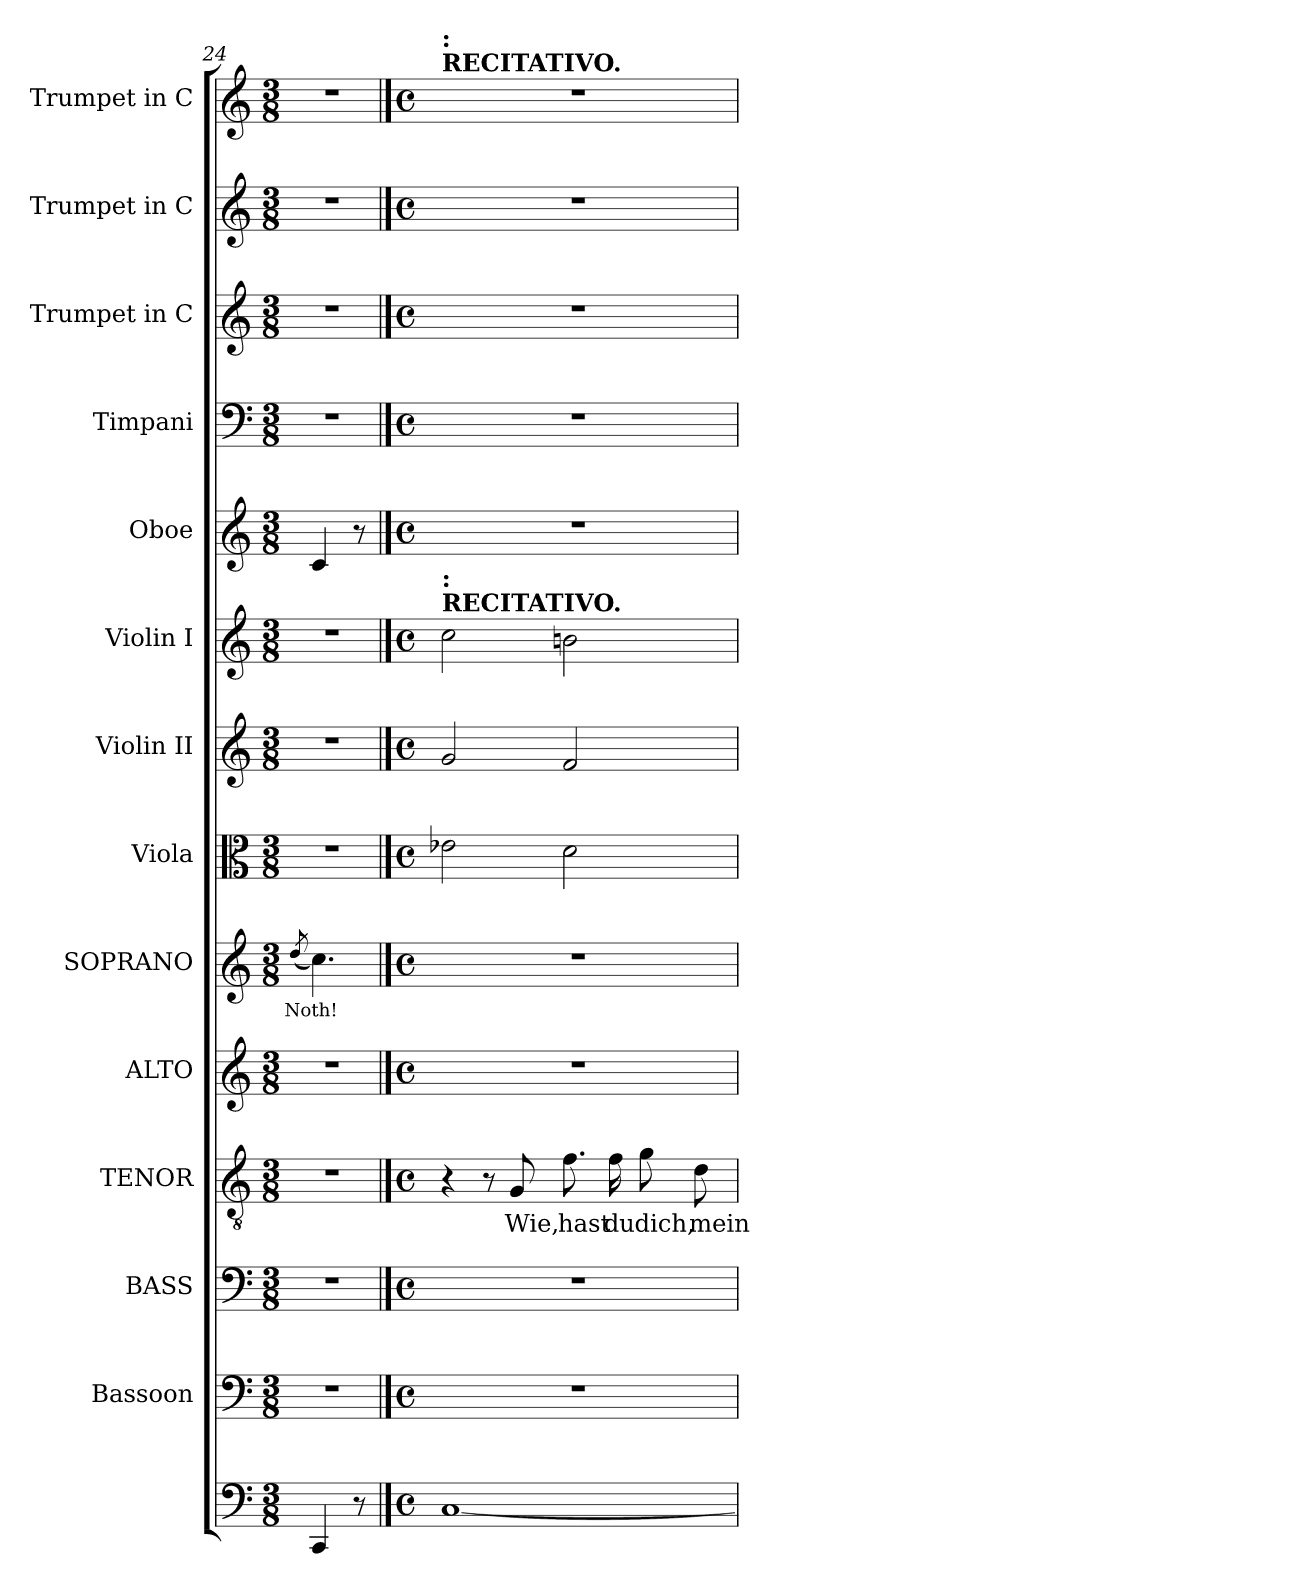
**kern	**kern	**kern	**kern	**text	**kern	**kern	**text	**kern	**kern	**kern	**kern	**kern	**kern	**kern	**kern
*part14	*part13	*part12	*part11	*part11	*part10	*part9	*part9	*part8	*part7	*part6	*part5	*part4	*part3	*part2	*part1
*staff14	*staff13	*staff12	*staff11	*staff11	*staff10	*staff9	*staff9	*staff8	*staff7	*staff6	*staff5	*staff4	*staff3	*staff2	*staff1
*	*I"Bassoon	*I"BASS	*I"TENOR	*	*I"ALTO	*I"SOPRANO	*	*I"Viola	*I"Violin II	*I"Violin I	*I"Oboe	*I"Timpani	*I"Trumpet in C	*I"Trumpet in C	*I"Trumpet in C
*	*	*	*	*	*I'Alto	*I'Soprano	*	*I'Viola	*I'Violin II	*I'Violin I	*I'Oboe	*I'Timp.	*	*	*
*clefF4	*clefF4	*clefF4	*clefGv2	*	*clefG2	*clefG2	*	*clefC3	*clefG2	*clefG2	*clefG2	*clefF4	*clefG2	*clefG2	*clefG2
*	*	*	*ITrd7c12	*	*	*	*	*	*	*	*	*	*	*	*
*k[]	*k[]	*k[]	*k[]	*	*k[]	*k[]	*	*k[]	*k[]	*k[]	*k[]	*k[]	*k[]	*k[]	*k[]
*C:	*C:	*C:	*C:	*	*C:	*C:	*	*C:	*C:	*C:	*C:	*C:	*C:	*C:	*C:
*M3/8	*M3/8	*M3/8	*M3/8	*	*M3/8	*M3/8	*	*M3/8	*M3/8	*M3/8	*M3/8	*M3/8	*M3/8	*M3/8	*M3/8
=24	=24	=24	=24	=24	=24	=24	=24	=24	=24	=24	=24	=24	=24	=24	=24
!	!	!	!	!	!	!	!LO:LY:b:color=#000000	!	!	!	!	!	!	!	!
.	.	.	.	.	.	(8qddi/	Noth!	.	.	.	.	.	.	.	.
!	!LO:N:vis=1	!LO:N:vis=1	!LO:N:vis=1	!	!LO:N:vis=1	!	!	!LO:N:vis=1	!LO:N:vis=1	!LO:N:vis=1	!	!LO:N:vis=1	!LO:N:vis=1	!LO:N:vis=1	!LO:N:vis=1
4CCi/	4.r	4.r	4.r	.	4.r	4.cci\)	.	4.r	4.r	4.r	4ci/	4.r	4.r	4.r	4.r
8r	.	.	.	.	.	.	.	.	.	.	8r	.	.	.	.
!!LO:PB:g=z
==1	==1	==1	==1	==1	==1	==1	==1	==1	==1	==1	==1	==1	==1	==1	==1
*M4/4	*M4/4	*M4/4	*M4/4	*	*M4/4	*M4/4	*	*M4/4	*M4/4	*M4/4	*M4/4	*M4/4	*M4/4	*M4/4	*M4/4
*met(c)	*met(c)	*met(c)	*met(c)	*	*met(c)	*met(c)	*	*met(c)	*met(c)	*met(c)	*met(c)	*met(c)	*met(c)	*met(c)	*met(c)
!	!	!	!	!	!	!	!	!	!	!	!	!	!	!	!LO:TX:a:B:t=RECITATIVO.
!	!	!	!	!	!	!	!	!	!	!	!	!	!	!	!LO:TX:B:t=&colon;
!	!	!	!	!	!	!	!	!	!	!LO:TX:a:B:t=RECITATIVO.	!	!	!	!	!
!	!	!	!	!	!	!	!	!	!	!LO:TX:B:t=&colon;	!	!	!	!	!
[1Ci	1r	1r	4r	.	1r	1r	.	2e-i\	2gi/	2cci\	1r	1r	1r	1r	1r
.	.	.	8r	.	.	.	.	.	.	.	.	.	.	.	.
!	!	!	!	!LO:LY:b:color=#000000	!	!	!	!	!	!	!	!	!	!	!
.	.	.	8GGi/	Wie,	.	.	.	.	.	.	.	.	.	.	.
!	!	!	!	!LO:LY:b:color=#000000	!	!	!	!	!	!	!	!	!	!	!
.	.	.	8.Fi\	hast	.	.	.	2di\	2fi/	2bni\	.	.	.	.	.
!	!	!	!	!LO:LY:b:color=#000000	!	!	!	!	!	!	!	!	!	!	!
.	.	.	16Fi\	du	.	.	.	.	.	.	.	.	.	.	.
!	!	!	!	!LO:LY:b:color=#000000	!	!	!	!	!	!	!	!	!	!	!
.	.	.	8Gi\	dich,	.	.	.	.	.	.	.	.	.	.	.
!	!	!	!	!LO:LY:b:color=#000000	!	!	!	!	!	!	!	!	!	!	!
.	.	.	8Di\	mein	.	.	.	.	.	.	.	.	.	.	.
=	=	=	=	=	=	=	=	=	=	=	=	=	=	=	=
*-	*-	*-	*-	*-	*-	*-	*-	*-	*-	*-	*-	*-	*-	*-	*-
